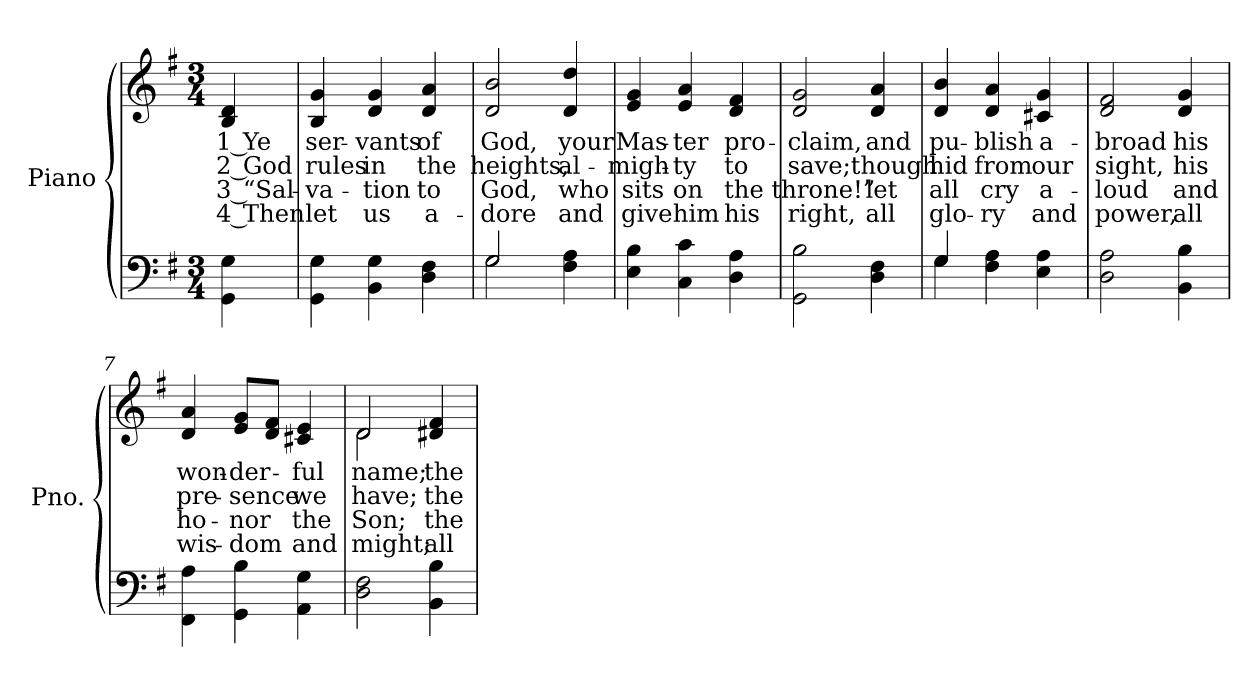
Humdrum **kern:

**kern	**kern	**text	**text	**text	**text
*part2	*part1	*part1	*part1	*part1	*part1
*staff2	*staff1	*staff1	*staff1	*staff1	*staff1
*I"Piano	*I"Piano	*	*	*	*
*I'Pno.	*I'Pno.	*	*	*	*
!!LO:PB:g=z
*clefF4	*clefG2	*	*	*	*
*k[f#]	*k[f#]	*	*	*	*
*G:	*G:	*	*	*	*
*M3/4	*M3/4	*	*	*	*
=	=	=	=	=	=
!	!	!LO:LY:b:color=#000000	!LO:LY:b:color=#000000	!LO:LY:b:color=#000000	!LO:LY:b:color=#000000
4GGi\ 4Gi	4Bi/ 4di	1 Ye	2 God	3 “Sal-	4 Then
=1	=1	=1	=1	=1	=1
!	!	!LO:LY:b:color=#000000	!LO:LY:b:color=#000000	!LO:LY:b:color=#000000	!LO:LY:b:color=#000000
4GGi\ 4Gi	4Bi/ 4gi	ser-	rules	-va-	-let
!	!	!LO:LY:b:color=#000000	!LO:LY:b:color=#000000	!LO:LY:b:color=#000000	!LO:LY:b:color=#000000
4BBi\ 4Gi	4di/ 4gi	-vants	in	tion	us
!	!	!LO:LY:b:color=#000000	!LO:LY:b:color=#000000	!LO:LY:b:color=#000000	!LO:LY:b:color=#000000
4Di\ 4F#i	4di/ 4ai	of	the	to	a-
=2	=2	=2	=2	=2	=2
*^	*	*	*	*	*
!	!	!	!LO:LY:b:color=#000000	!LO:LY:b:color=#000000	!LO:LY:b:color=#000000	!LO:LY:b:color=#000000
2Gi/	2Gi\	2di/ 2bi	God,	heights,	-God,	dore
!	!	!	!LO:LY:b:color=#000000	!LO:LY:b:color=#000000	!LO:LY:b:color=#000000	!LO:LY:b:color=#000000
4F#i\ 4Ai	4ryy	4di/ 4ddi	your	al-	who	and
*v	*v	*	*	*	*	*
=3	=3	=3	=3	=3	=3
*^	*	*	*	*	*
!	!	!	!LO:LY:b:color=#000000	!LO:LY:b:color=#000000	!LO:LY:b:color=#000000	!LO:LY:b:color=#000000
*v	*v	*	*	*	*	*
4Ei\ 4Bi	4ei/ 4gi	Mas-	-migh-	sits	give
!	!	!LO:LY:b:color=#000000	!LO:LY:b:color=#000000	!LO:LY:b:color=#000000	!LO:LY:b:color=#000000
4Ci\ 4ci	4ei/ 4ai	-ter	-ty	on	him
!	!	!LO:LY:b:color=#000000	!LO:LY:b:color=#000000	!LO:LY:b:color=#000000	!LO:LY:b:color=#000000
4Di\ 4Ai	4di/ 4f#i	pro-	to	the	his
=4	=4	=4	=4	=4	=4
!	!	!LO:LY:b:color=#000000	!LO:LY:b:color=#000000	!LO:LY:b:color=#000000	!LO:LY:b:color=#000000
2GGi\ 2Bi	2di/ 2gi	-claim,	save;	throne!”	right,
!	!	!LO:LY:b:color=#000000	!LO:LY:b:color=#000000	!LO:LY:b:color=#000000	!LO:LY:b:color=#000000
4Di\ 4F#i	4di/ 4ai	and	though	let	all
!!LO:LB:g=z
=5	=5	=5	=5	=5	=5
*^	*	*	*	*	*
!	!	!	!LO:LY:b:color=#000000	!LO:LY:b:color=#000000	!LO:LY:b:color=#000000	!LO:LY:b:color=#000000
4Gi/	4Gi\	4di/ 4bi	pu-	hid	all	glo-
!	!	!	!LO:LY:b:color=#000000	!LO:LY:b:color=#000000	!LO:LY:b:color=#000000	!LO:LY:b:color=#000000
4F#i\ 4Ai	2ryy	4di/ 4ai	-blish	from	-cry	ry
!	!	!	!LO:LY:b:color=#000000	!LO:LY:b:color=#000000	!LO:LY:b:color=#000000	!LO:LY:b:color=#000000
4Ei\ 4Ai	.	4c#Xi/ 4gi	a-	our	a-	-and
*v	*v	*	*	*	*	*
=6	=6	=6	=6	=6	=6
!	!	!LO:LY:b:color=#000000	!LO:LY:b:color=#000000	!LO:LY:b:color=#000000	!LO:LY:b:color=#000000
2Di\ 2Ai	2di/ 2f#i	-broad	sight,	loud	power,
!	!	!LO:LY:b:color=#000000	!LO:LY:b:color=#000000	!LO:LY:b:color=#000000	!LO:LY:b:color=#000000
4BBi\ 4Bi	4di/ 4gi	his	his	and	all
=7	=7	=7	=7	=7	=7
!	!	!LO:LY:b:color=#000000	!LO:LY:b:color=#000000	!LO:LY:b:color=#000000	!LO:LY:b:color=#000000
4FF#i\ 4Ai	4di/ 4ai	won-	pre-	ho-	-wis-
!	!	!LO:LY:b:color=#000000	!LO:LY:b:color=#000000	!LO:LY:b:color=#000000	!LO:LY:b:color=#000000
4GGi\ 4Bi	8ei/ 8gi/L	-der-	-sence	-nor	dom
.	8di/ 8f#i/J	.	.	.	.
!	!	!LO:LY:b:color=#000000	!LO:LY:b:color=#000000	!LO:LY:b:color=#000000	!LO:LY:b:color=#000000
4AAi\ 4Gi	4c#Xi/ 4ei	-ful	we	the	and
=8	=8	=8	=8	=8	=8
!	!	!LO:LY:b:color=#000000	!LO:LY:b:color=#000000	!LO:LY:b:color=#000000	!LO:LY:b:color=#000000
*	*^	*	*	*	*
2Di\ 2F#i	2di/	2di\	name;	have;	Son;	might;
!	!	!	!LO:LY:b:color=#000000	!LO:LY:b:color=#000000	!LO:LY:b:color=#000000	!LO:LY:b:color=#000000
4BBi\ 4Bi	4d#Xi/ 4f#i	4ryy	the	the	the	all
*	*v	*v	*	*	*	*
=	=	=	=	=	=
*-	*-	*-	*-	*-	*-
